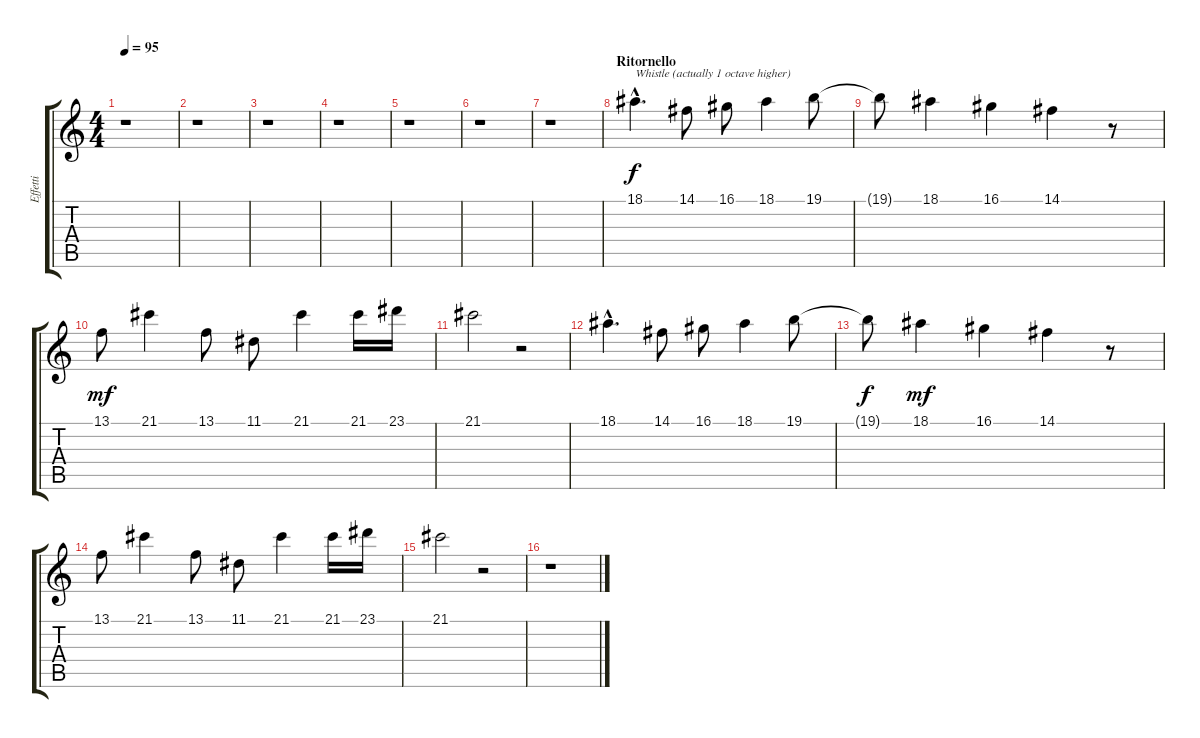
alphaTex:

\track ("Effetti" "Effetti") {instrument pad5bowed}
\staff {score tabs}
\tuning (E4 B3 G3 D3 A2 E2) {hide}
\ts (4 4)
\tempo 95
\clef g2
\ks c
r.1{dy p} |
r.1 |
r.1 |
r.1 |
r.1 |
r.1 |
r.1 |
\section ("" "Ritornello")
18.1{hac}.4{d txt "Whistle (actually 1 octave higher)" dy f} 14.1.8 16.1.8 18.1.4 19.1.8 |
19.1{t}.8 18.1.4 16.1.4 14.1.4 r.8 |
13.1.8{dy mf} 21.1.4 13.1.8 11.1.8 21.1.4 21.1.16 23.1.16 |
21.1.2 r.2 |
18.1{hac}.4{d} 14.1.8 16.1.8 18.1.4 19.1.8 |
19.1{t}.8{dy f} 18.1.4{dy mf} 16.1.4 14.1.4 r.8 |
13.1.8 21.1.4 13.1.8 11.1.8 21.1.4 21.1.16 23.1.16 |
21.1.2 r.2 |
r.1
